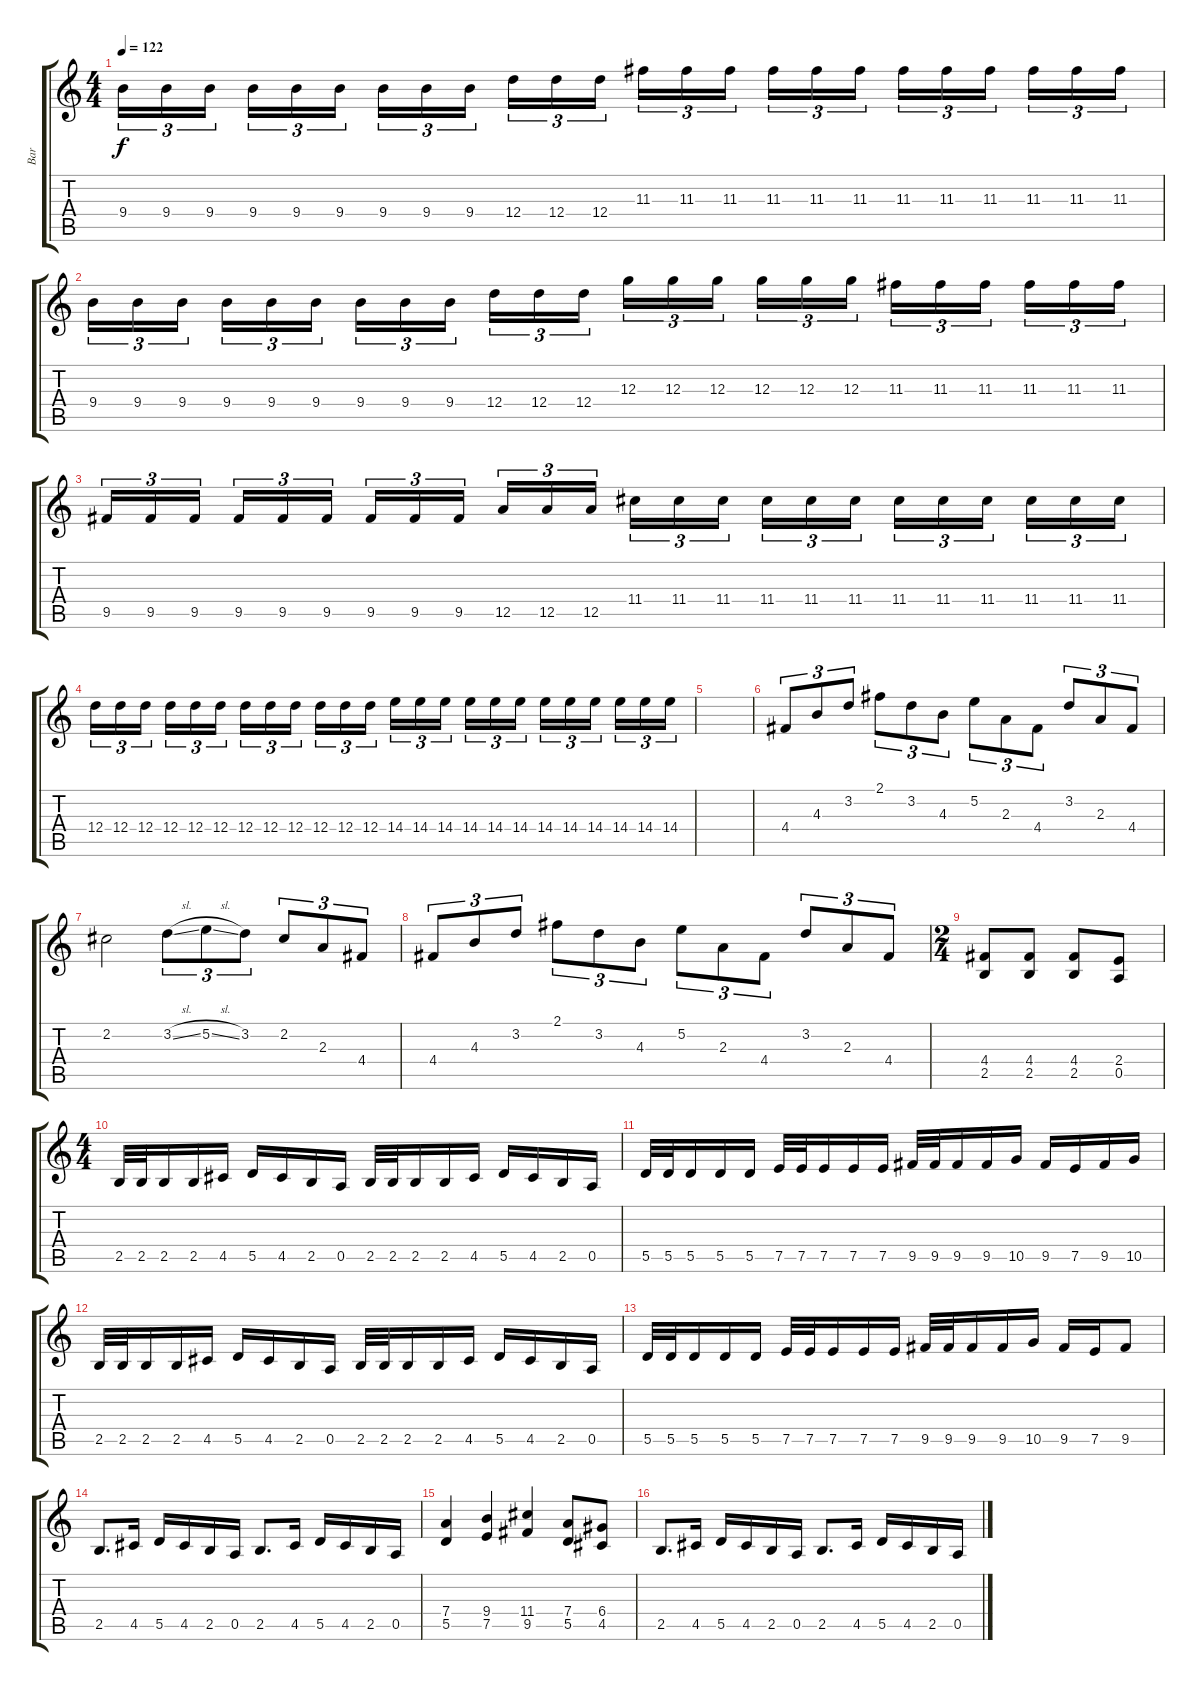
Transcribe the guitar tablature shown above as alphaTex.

\track ("Bar" "Bar") {instrument distortionguitar}
\staff {score tabs}
\tuning (E4 B3 G3 D3 A2 E2) {hide}
\ts (4 4)
\tempo 122
\clef g2
\ks c
9.4.16{tu (3 2) dy f} 9.4.16{tu (3 2)} 9.4.16{tu (3 2) beam splitsecondary} 9.4.16{tu (3 2)} 9.4.16{tu (3 2)} 9.4.16{tu (3 2)} 9.4.16{tu (3 2)} 9.4.16{tu (3 2)} 9.4.16{tu (3 2) beam splitsecondary} 12.4.16{tu (3 2)} 12.4.16{tu (3 2)} 12.4.16{tu (3 2)} 11.3.16{tu (3 2)} 11.3.16{tu (3 2)} 11.3.16{tu (3 2) beam splitsecondary} 11.3.16{tu (3 2)} 11.3.16{tu (3 2)} 11.3.16{tu (3 2)} 11.3.16{tu (3 2)} 11.3.16{tu (3 2)} 11.3.16{tu (3 2) beam splitsecondary} 11.3.16{tu (3 2)} 11.3.16{tu (3 2)} 11.3.16{tu (3 2)} |
9.4.16{tu (3 2)} 9.4.16{tu (3 2)} 9.4.16{tu (3 2) beam splitsecondary} 9.4.16{tu (3 2)} 9.4.16{tu (3 2)} 9.4.16{tu (3 2)} 9.4.16{tu (3 2)} 9.4.16{tu (3 2)} 9.4.16{tu (3 2) beam splitsecondary} 12.4.16{tu (3 2)} 12.4.16{tu (3 2)} 12.4.16{tu (3 2)} 12.3.16{tu (3 2)} 12.3.16{tu (3 2)} 12.3.16{tu (3 2) beam splitsecondary} 12.3.16{tu (3 2)} 12.3.16{tu (3 2)} 12.3.16{tu (3 2)} 11.3.16{tu (3 2)} 11.3.16{tu (3 2)} 11.3.16{tu (3 2) beam splitsecondary} 11.3.16{tu (3 2)} 11.3.16{tu (3 2)} 11.3.16{tu (3 2)} |
9.5.16{tu (3 2)} 9.5.16{tu (3 2)} 9.5.16{tu (3 2) beam splitsecondary} 9.5.16{tu (3 2)} 9.5.16{tu (3 2)} 9.5.16{tu (3 2)} 9.5.16{tu (3 2)} 9.5.16{tu (3 2)} 9.5.16{tu (3 2) beam splitsecondary} 12.5.16{tu (3 2)} 12.5.16{tu (3 2)} 12.5.16{tu (3 2)} 11.4.16{tu (3 2)} 11.4.16{tu (3 2)} 11.4.16{tu (3 2) beam splitsecondary} 11.4.16{tu (3 2)} 11.4.16{tu (3 2)} 11.4.16{tu (3 2)} 11.4.16{tu (3 2)} 11.4.16{tu (3 2)} 11.4.16{tu (3 2) beam splitsecondary} 11.4.16{tu (3 2)} 11.4.16{tu (3 2)} 11.4.16{tu (3 2)} |
12.4.16{tu (3 2)} 12.4.16{tu (3 2)} 12.4.16{tu (3 2) beam splitsecondary} 12.4.16{tu (3 2)} 12.4.16{tu (3 2)} 12.4.16{tu (3 2)} 12.4.16{tu (3 2)} 12.4.16{tu (3 2)} 12.4.16{tu (3 2) beam splitsecondary} 12.4.16{tu (3 2)} 12.4.16{tu (3 2)} 12.4.16{tu (3 2)} 14.4.16{tu (3 2)} 14.4.16{tu (3 2)} 14.4.16{tu (3 2) beam splitsecondary} 14.4.16{tu (3 2)} 14.4.16{tu (3 2)} 14.4.16{tu (3 2)} 14.4.16{tu (3 2)} 14.4.16{tu (3 2)} 14.4.16{tu (3 2) beam splitsecondary} 14.4.16{tu (3 2)} 14.4.16{tu (3 2)} 14.4.16{tu (3 2)} |
|
4.4.8{tu (3 2) instrument electricguitarjazz} 4.3.8{tu (3 2)} 3.2.8{tu (3 2)} 2.1.8{tu (3 2)} 3.2.8{tu (3 2)} 4.3.8{tu (3 2)} 5.2.8{tu (3 2)} 2.3.8{tu (3 2)} 4.4.8{tu (3 2)} 3.2.8{tu (3 2)} 2.3.8{tu (3 2)} 4.4.8{tu (3 2)} |
2.2.2 3.2{sl}.8{tu (3 2)} 5.2{sl}.8{tu (3 2)} 3.2.8{tu (3 2)} 2.2.8{tu (3 2)} 2.3.8{tu (3 2)} 4.4.8{tu (3 2)} |
4.4.8{tu (3 2)} 4.3.8{tu (3 2)} 3.2.8{tu (3 2)} 2.1.8{tu (3 2)} 3.2.8{tu (3 2)} 4.3.8{tu (3 2)} 5.2.8{tu (3 2)} 2.3.8{tu (3 2)} 4.4.8{tu (3 2)} 3.2.8{tu (3 2)} 2.3.8{tu (3 2)} 4.4.8{tu (3 2)} |
\ts (2 4)
(4.4 2.5).8{instrument distortionguitar} (4.4 2.5).8 (4.4 2.5).8 (2.4 0.5).8 |
\ts (4 4)
2.5.32{instrument distortionguitar} 2.5.32 2.5.16 2.5.16 4.5.16 5.5.16 4.5.16 2.5.16 0.5.16 2.5.32 2.5.32 2.5.16 2.5.16 4.5.16 5.5.16 4.5.16 2.5.16 0.5.16 |
5.5.32 5.5.32 5.5.16 5.5.16 5.5.16 7.5.32 7.5.32 7.5.16 7.5.16 7.5.16 9.5.32 9.5.32 9.5.16 9.5.16 10.5.16 9.5.16 7.5.16 9.5.16 10.5.16 |
2.5.32 2.5.32 2.5.16 2.5.16 4.5.16 5.5.16 4.5.16 2.5.16 0.5.16 2.5.32 2.5.32 2.5.16 2.5.16 4.5.16 5.5.16 4.5.16 2.5.16 0.5.16 |
5.5.32 5.5.32 5.5.16 5.5.16 5.5.16 7.5.32 7.5.32 7.5.16 7.5.16 7.5.16 9.5.32 9.5.32 9.5.16 9.5.16 10.5.16 9.5.16 7.5.16 9.5.8 |
2.5.8{d} 4.5.16 5.5.16 4.5.16 2.5.16 0.5.16 2.5.8{d} 4.5.16 5.5.16 4.5.16 2.5.16 0.5.16 |
(7.4 5.5).4 (9.4 7.5).4 (11.4 9.5).4 (7.4 5.5).8 (6.4 4.5).8 |
2.5.8{d} 4.5.16 5.5.16 4.5.16 2.5.16 0.5.16 2.5.8{d} 4.5.16 5.5.16 4.5.16 2.5.16 0.5.16
